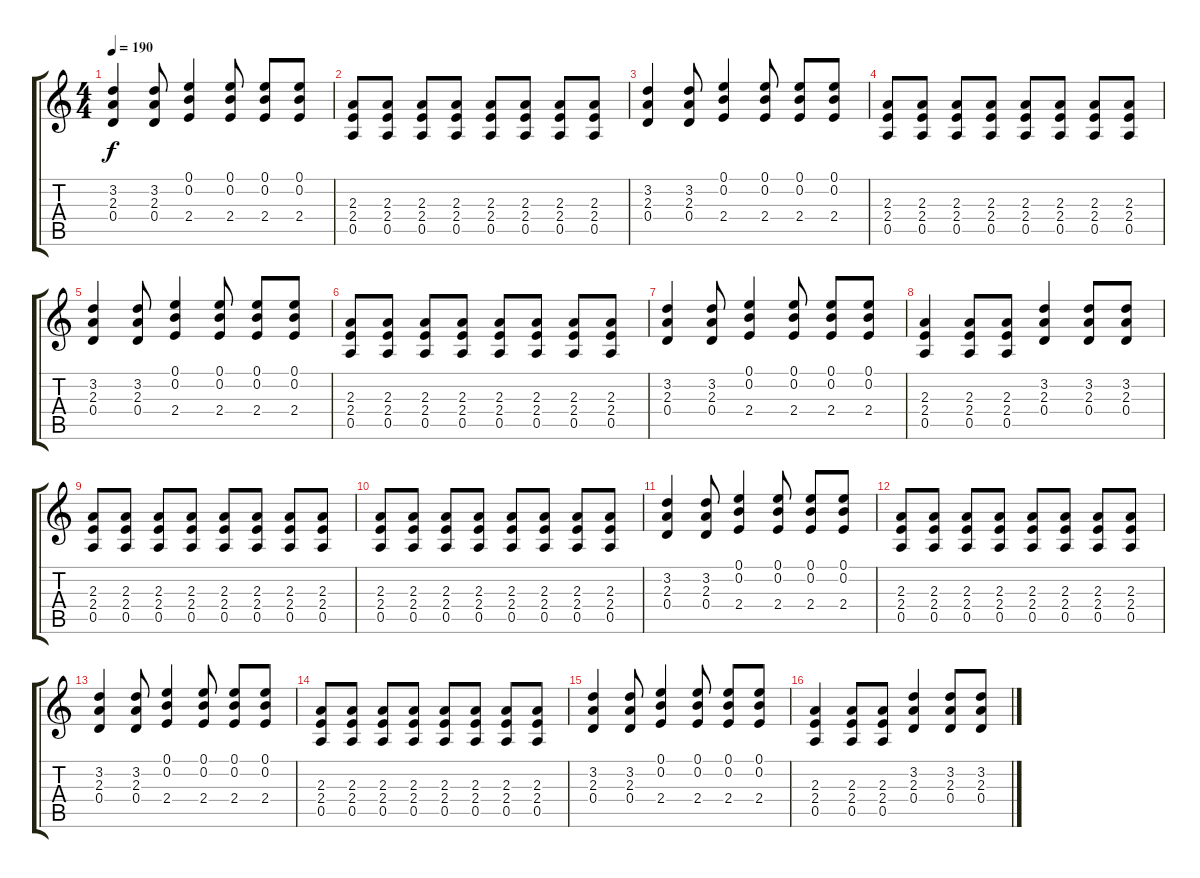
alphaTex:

\track "" {instrument overdrivenguitar}
\staff {score tabs}
\tuning (E4 B3 G3 D3 A2 E2) {hide}
\ts (4 4)
\tempo 190
\clef g2
\ks c
(3.2 2.3 0.4).4{dy f} (3.2 2.3 0.4).8 (0.1 0.2 2.4).4 (0.1 0.2 2.4).8 (0.1 0.2 2.4).8 (0.1 0.2 2.4).8 |
(2.3 2.4 0.5).8 (2.3 2.4 0.5).8 (2.3 2.4 0.5).8 (2.3 2.4 0.5).8 (2.3 2.4 0.5).8 (2.3 2.4 0.5).8 (2.3 2.4 0.5).8 (2.3 2.4 0.5).8 |
(3.2 2.3 0.4).4 (3.2 2.3 0.4).8 (0.1 0.2 2.4).4 (0.1 0.2 2.4).8 (0.1 0.2 2.4).8 (0.1 0.2 2.4).8 |
(2.3 2.4 0.5).8 (2.3 2.4 0.5).8 (2.3 2.4 0.5).8 (2.3 2.4 0.5).8 (2.3 2.4 0.5).8 (2.3 2.4 0.5).8 (2.3 2.4 0.5).8 (2.3 2.4 0.5).8 |
(3.2 2.3 0.4).4 (3.2 2.3 0.4).8 (0.1 0.2 2.4).4 (0.1 0.2 2.4).8 (0.1 0.2 2.4).8 (0.1 0.2 2.4).8 |
(2.3 2.4 0.5).8 (2.3 2.4 0.5).8 (2.3 2.4 0.5).8 (2.3 2.4 0.5).8 (2.3 2.4 0.5).8 (2.3 2.4 0.5).8 (2.3 2.4 0.5).8 (2.3 2.4 0.5).8 |
(3.2 2.3 0.4).4 (3.2 2.3 0.4).8 (0.1 0.2 2.4).4 (0.1 0.2 2.4).8 (0.1 0.2 2.4).8 (0.1 0.2 2.4).8 |
(2.3 2.4 0.5).4 (2.3 2.4 0.5).8 (2.3 2.4 0.5).8 (3.2 2.3 0.4).4 (3.2 2.3 0.4).8 (3.2 2.3 0.4).8 |
(2.3 2.4 0.5).8 (2.3 2.4 0.5).8 (2.3 2.4 0.5).8 (2.3 2.4 0.5).8 (2.3 2.4 0.5).8 (2.3 2.4 0.5).8 (2.3 2.4 0.5).8 (2.3 2.4 0.5).8 |
(2.3 2.4 0.5).8 (2.3 2.4 0.5).8 (2.3 2.4 0.5).8 (2.3 2.4 0.5).8 (2.3 2.4 0.5).8 (2.3 2.4 0.5).8 (2.3 2.4 0.5).8 (2.3 2.4 0.5).8 |
(3.2 2.3 0.4).4 (3.2 2.3 0.4).8 (0.1 0.2 2.4).4 (0.1 0.2 2.4).8 (0.1 0.2 2.4).8 (0.1 0.2 2.4).8 |
(2.3 2.4 0.5).8 (2.3 2.4 0.5).8 (2.3 2.4 0.5).8 (2.3 2.4 0.5).8 (2.3 2.4 0.5).8 (2.3 2.4 0.5).8 (2.3 2.4 0.5).8 (2.3 2.4 0.5).8 |
(3.2 2.3 0.4).4 (3.2 2.3 0.4).8 (0.1 0.2 2.4).4 (0.1 0.2 2.4).8 (0.1 0.2 2.4).8 (0.1 0.2 2.4).8 |
(2.3 2.4 0.5).8 (2.3 2.4 0.5).8 (2.3 2.4 0.5).8 (2.3 2.4 0.5).8 (2.3 2.4 0.5).8 (2.3 2.4 0.5).8 (2.3 2.4 0.5).8 (2.3 2.4 0.5).8 |
(3.2 2.3 0.4).4 (3.2 2.3 0.4).8 (0.1 0.2 2.4).4 (0.1 0.2 2.4).8 (0.1 0.2 2.4).8 (0.1 0.2 2.4).8 |
(2.3 2.4 0.5).4 (2.3 2.4 0.5).8 (2.3 2.4 0.5).8 (3.2 2.3 0.4).4 (3.2 2.3 0.4).8 (3.2 2.3 0.4).8
